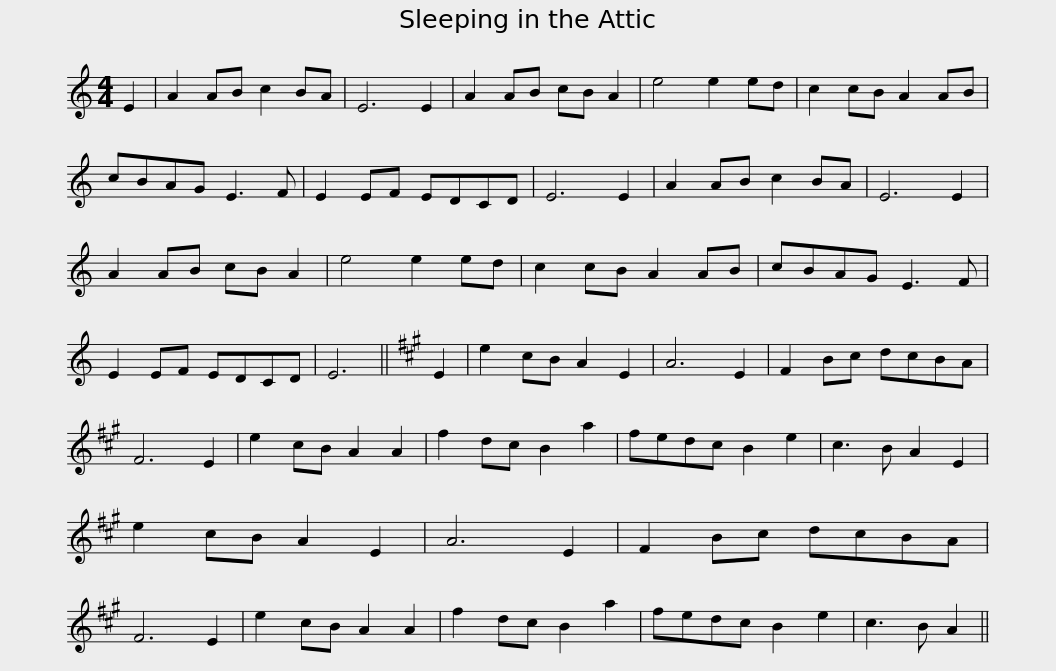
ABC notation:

X:1
L:1/8
M:4/4
I:linebreak $
K:C
V:1 treble
V:1
 E2 | A2 AB c2 BA | E6 E2 | A2 AB cB A2 | e4 e2 ed | %5
 c2 cB A2 AB | cBAG E3 F | E2 EF EDCD | E6 E2 |$ A2 AB c2 BA | %10
 E6 E2 | A2 AB cB A2 | e4 e2 ed | c2 cB A2 AB | cBAG E3 F | %15
 E2 EF EDCD | E6 ||$[K:A] E2 | e2 cB A2 E2 | A6 E2 | %20
 F2 Bc dcBA | F6 E2 | e2 cB A2 A2 | f2 dc B2 a2 | fedc B2 e2 | %25
 c3 B A2 E2 |$ e2 cB A2 E2 | A6 E2 | F2 Bc dcBA | F6 E2 | %30
 e2 cB A2 A2 | f2 dc B2 a2 | fedc B2 e2 | c3 B A2 || %34
